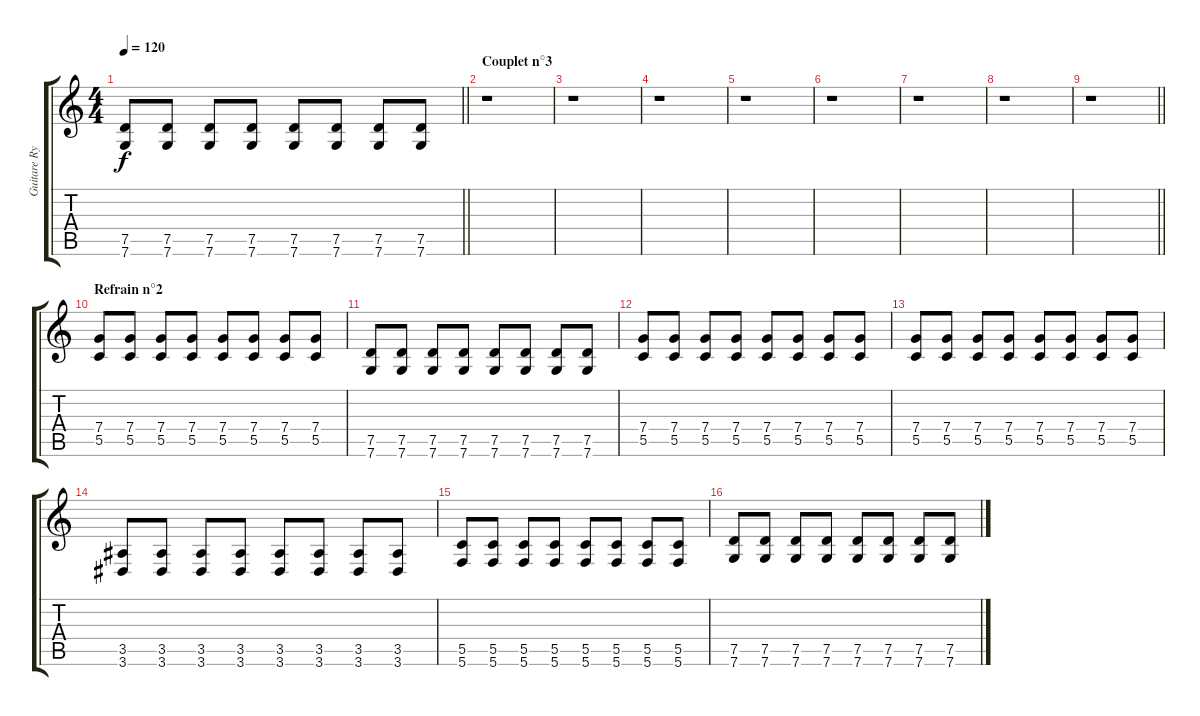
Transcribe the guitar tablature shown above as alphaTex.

\track ("Guitare Rythmique" "Guitare Ry") {instrument distortionguitar}
\staff {score tabs}
\tuning (D4 A3 F3 C3 G2 C2) {hide}
\ts (4 4)
\tempo 120
\clef g2
\barLineRight lightlight
\ks c
(7.5 7.6).8{dy f} (7.5 7.6).8 (7.5 7.6).8 (7.5 7.6).8 (7.5 7.6).8 (7.5 7.6).8 (7.5 7.6).8 (7.5 7.6).8 |
\section ("" "Couplet n°3")
r.1 |
r.1 |
r.1 |
r.1 |
r.1 |
r.1 |
r.1 |
\barLineRight lightlight
r.1 |
\section ("" "Refrain n°2")
(7.4 5.5).8 (7.4 5.5).8 (7.4 5.5).8 (7.4 5.5).8 (7.4 5.5).8 (7.4 5.5).8 (7.4 5.5).8 (7.4 5.5).8 |
(7.5 7.6).8 (7.5 7.6).8 (7.5 7.6).8 (7.5 7.6).8 (7.5 7.6).8 (7.5 7.6).8 (7.5 7.6).8 (7.5 7.6).8 |
(7.4 5.5).8 (7.4 5.5).8 (7.4 5.5).8 (7.4 5.5).8 (7.4 5.5).8 (7.4 5.5).8 (7.4 5.5).8 (7.4 5.5).8 |
(7.4 5.5).8 (7.4 5.5).8 (7.4 5.5).8 (7.4 5.5).8 (7.4 5.5).8 (7.4 5.5).8 (7.4 5.5).8 (7.4 5.5).8 |
(3.5 3.6).8 (3.5 3.6).8 (3.5 3.6).8 (3.5 3.6).8 (3.5 3.6).8 (3.5 3.6).8 (3.5 3.6).8 (3.5 3.6).8 |
(5.5 5.6).8 (5.5 5.6).8 (5.5 5.6).8 (5.5 5.6).8 (5.5 5.6).8 (5.5 5.6).8 (5.5 5.6).8 (5.5 5.6).8 |
(7.5 7.6).8 (7.5 7.6).8 (7.5 7.6).8 (7.5 7.6).8 (7.5 7.6).8 (7.5 7.6).8 (7.5 7.6).8 (7.5 7.6).8
